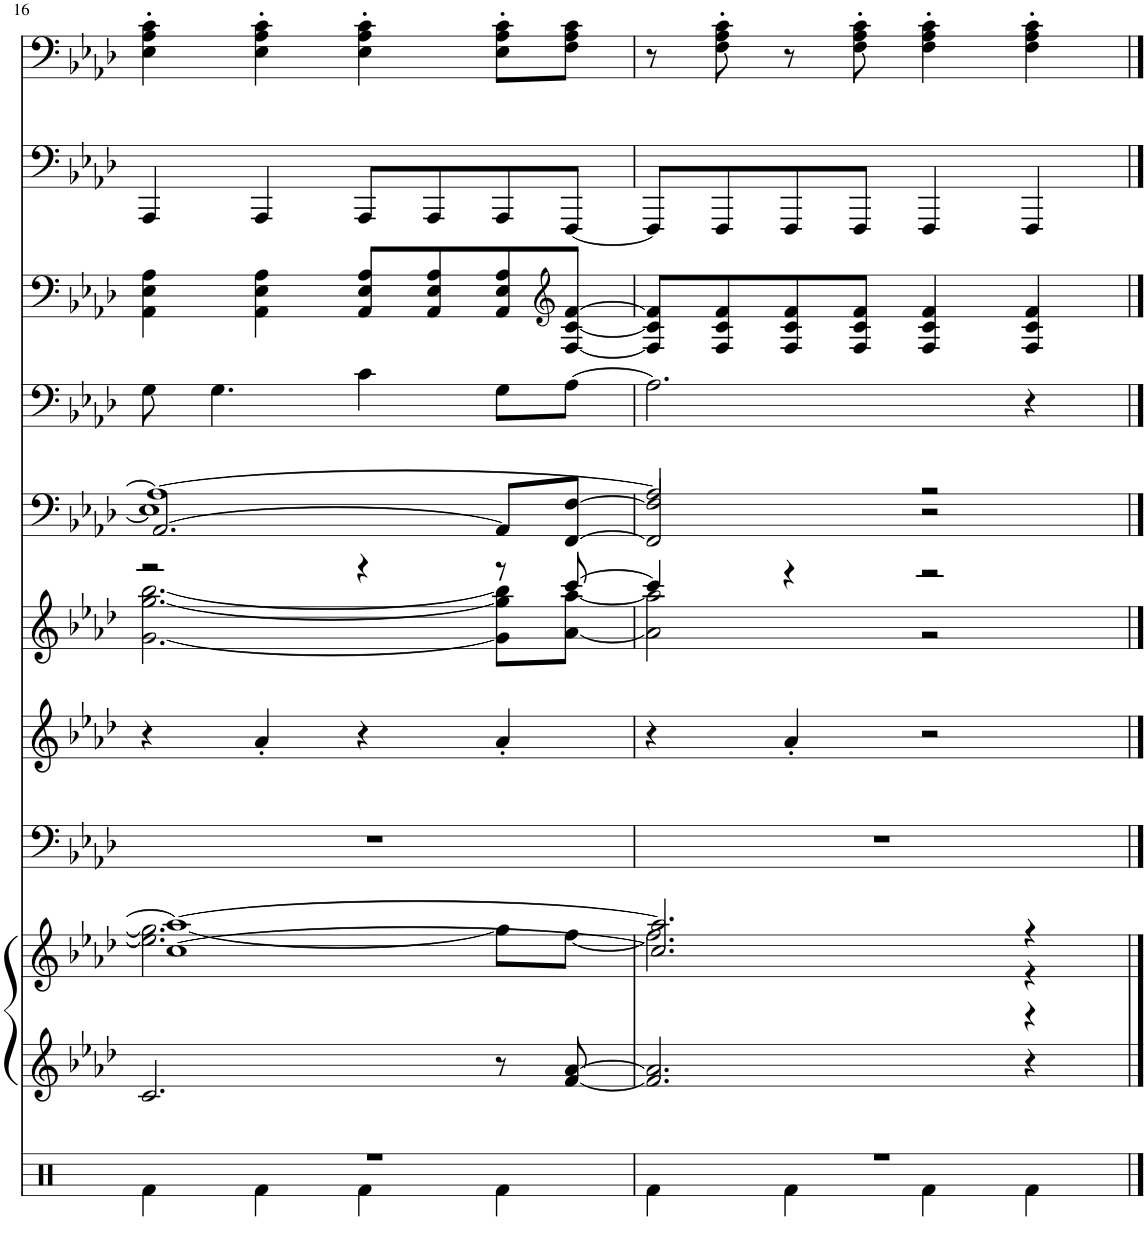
**kern	**kern	**kern	**kern	**kern	**kern	**kern	**kern	**kern	**kern	**kern
*part10	*part9	*part9	*part8	*part7	*part6	*part5	*part4	*part3	*part2	*part1
*staff11	*staff10	*staff9	*staff8	*staff7	*staff6	*staff5	*staff4	*staff3	*staff2	*staff1
*I"Percussion, Drums	*I"Perc. Organ, Organ 2	*	*I"Timpani, Timpani	*I"Tubular Bells, Tubular Bell	*I"Strings 1, Strings (High)	*I"Strings 1, Strings (Low)	*I"Tenor Sax, Vocal Guide	*I"Clean Guitar, Clean Guitar	*I"Fingered Bass, Fingered Bass	*I"E.Grand, Piano 3
*	*	*	*I'Timp	*I'Tbells	*I'Str	*I'Str	*I'T Sax	*	*	*I'E.Pno
!!LO:PB:g=z
*clefX	*clefG2	*clefG2	*clefF4	*clefG2	*clefG2	*clefF4	*clefF4	*clefF4	*clefF4	*clefF4
*	*	*	*	*	*	*	*Trd8c14	*	*	*
*k[]	*k[b-e-a-d-]	*k[b-e-a-d-]	*k[b-e-a-d-]	*k[b-e-a-d-]	*k[b-e-a-d-]	*k[b-e-a-d-]	*k[b-e-a-d-]	*k[b-e-a-d-]	*k[b-e-a-d-]	*k[b-e-a-d-]
*M4/4	*M4/4	*M4/4	*M4/4	*M4/4	*M4/4	*M4/4	*M4/4	*M4/4	*M4/4	*M4/4
=16	=16	=16	=16	=16	=16	=16	=16	=16	=16	=16
*^	*	*^	*	*	*^	*^	*	*	*	*
*	*	*	*	*^	*	*	*	*	*	*^	*	*	*	*
1r	4Rf\	2.c/	1aa-_	2.ee-\] 2.gg\_	[1cc	1r	4r	2r	[2.g\ [2.gg\ [2.bb-\	1A-_	1E-]	[2.AA-/	8G\	4AA-\ 4E-\ 4A-\	4AAA-/	4E-\' 4A-\' 4c\'
.	.	.	.	.	.	.	.	.	.	.	.	.	4.G\	.	.	.
.	4Rf\	.	.	.	.	.	4a-'/	.	.	.	.	.	.	4AA-\ 4E-\ 4A-\	4AAA-/	4E-\' 4A-\' 4c\'
.	4Rf\	.	.	.	.	.	4r	4r	.	.	.	.	4c\	8AA-/ 8E-/ 8A-/L	8AAA-/L	4E-\' 4A-\' 4c\'
.	.	.	.	.	.	.	.	.	.	.	.	.	.	8AA-/ 8E-/ 8A-/	8AAA-/	.
.	4Rf\	8r	.	8gg\L]	.	.	4a-'/	8r	8g\] 8gg\] 8bb-\]L	.	.	8AA-/L]	8G\L	8AA-/ 8E-/ 8A-/	8AAA-/	8E-\' 8A-\' 8c\'L
*	*	*	*	*	*	*	*	*	*	*	*	*	*	*clefG2	*	*
.	.	[8f/ [8a-/	.	[8ff\J	.	.	.	[8ccc/	[8a-\ [8aa-\J	.	.	[8FF/ [8F/J	[8A-\J	[8F/ [8c/ [8f/J	[8FFF/J	8F\ 8A-\ 8c\J
*	*	*	*	*	*	*	*	*	*	*	*v	*v	*	*	*	*
=17	=17	=17	=17	=17	=17	=17	=17	=17	=17	=17	=17	=17	=17	=17	=17
1r	4Rf\	2.f/] 2.a-/]	2.aa-/]	2.ff\]	2.cc/]	1r	4r	4ccc/]	2a-\] 2aa-\]	2A-/]	2FF/] 2F/]	2.A-\]	8F/] 8c/] 8f/]L	8FFF/L]	8r
.	.	.	.	.	.	.	.	.	.	.	.	.	8F/ 8c/ 8f/	8FFF/	8F\' 8A-\' 8c\'
.	4Rf\	.	.	.	.	.	4a-'/	4r	.	.	.	.	8F/ 8c/ 8f/	8FFF/	8r
.	.	.	.	.	.	.	.	.	.	.	.	.	8F/ 8c/ 8f/J	8FFF/J	8F\' 8A-\' 8c\'
.	4Rf\	.	.	.	.	.	2r	2r	2r	2r	2r	.	4F/ 4c/ 4f/	4FFF/	4F\' 4A-\' 4c\'
.	4Rf\	4r	4r	4r	4r	.	.	.	.	.	.	4r	4F/ 4c/ 4f/	4FFF/	4F\' 4A-\' 4c\'
*	*	*	*	*	*	*	*	*v	*v	*	*	*	*	*	*
*v	*v	*	*v	*v	*v	*	*	*	*v	*v	*	*	*	*
==	==	==	==	==	==	==	==	==	==	==
*-	*-	*-	*-	*-	*-	*-	*-	*-	*-	*-
